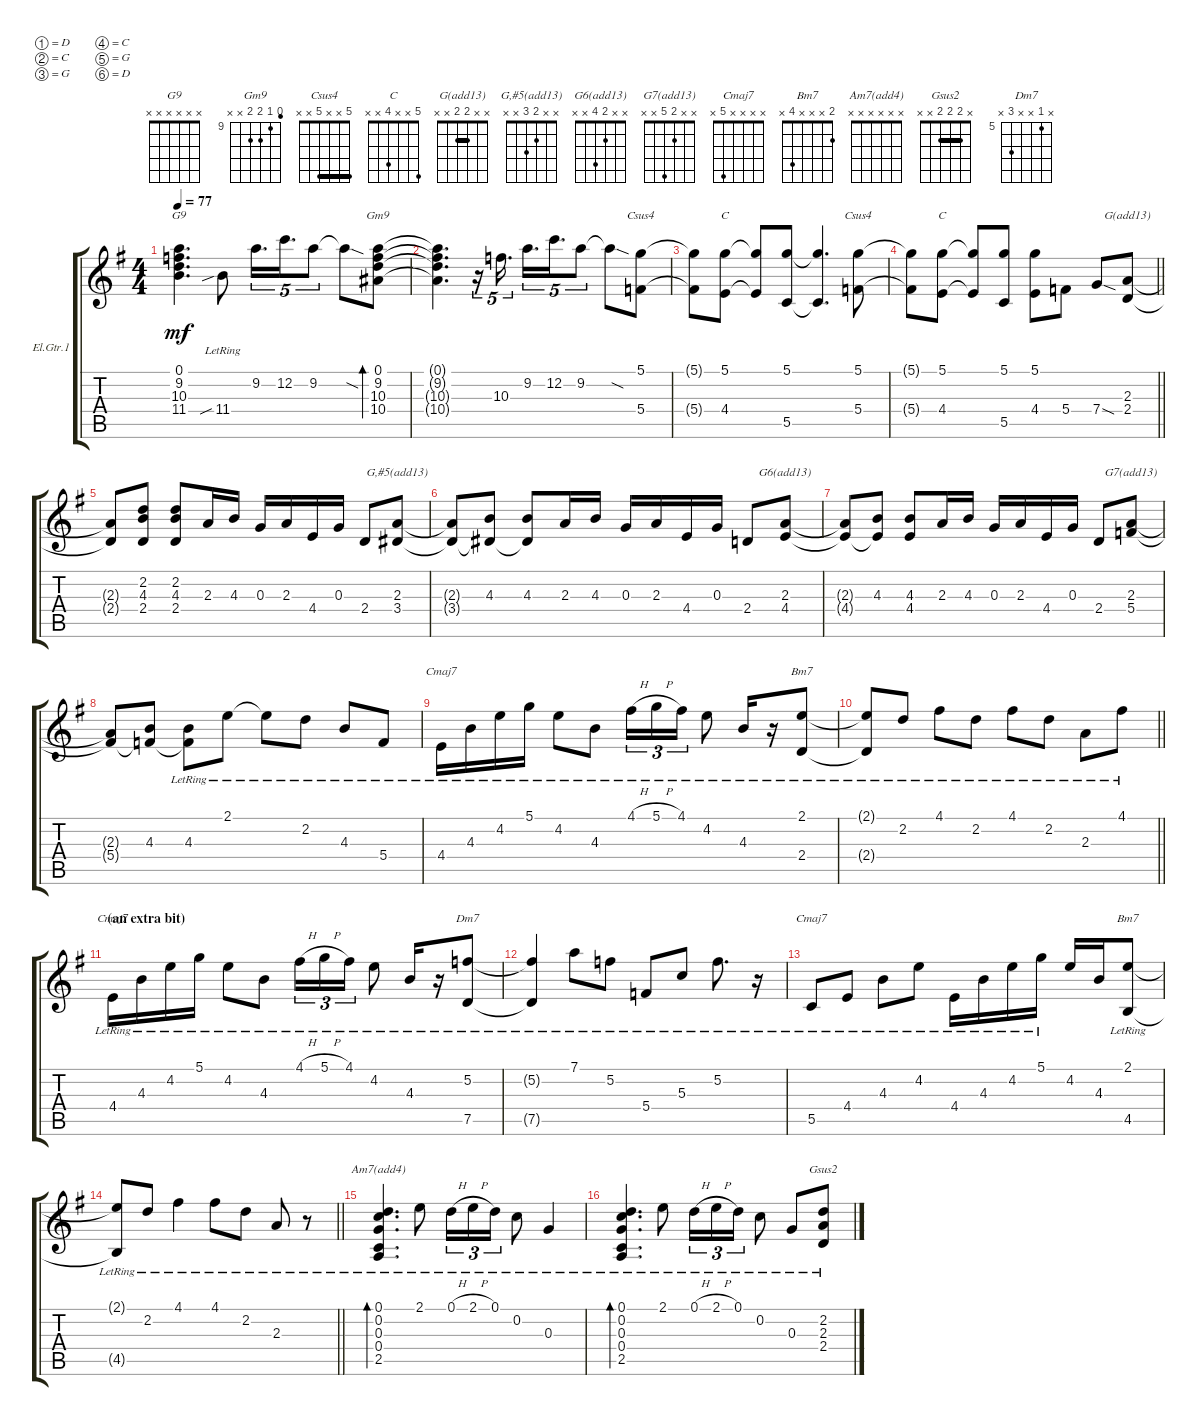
\bracketExtendMode groupsimilarinstruments
\firstSystemTrackNameOrientation horizontal
\otherSystemsTrackNameOrientation horizontal
\track ("Electric guitar, main" "El.Gtr.1") {instrument electricguitarclean}
\staff {score tabs}
\tuning (D4 C4 G3 C3 G2 D2)
\chord ("G9" x x x x x x)
\chord ("Gm9" 8 9 10 10 x x) {firstfret 9}
\chord ("Csus4" 5 x x 5 x x) {barre 5}
\chord ("C" 5 x x 4 x x)
\chord ("G(add13)" x x 2 2 x x) {barre 2}
\chord ("G,#5(add13)" x x 2 3 x x)
\chord ("G6(add13)" x x 2 4 x x)
\chord ("G7(add13)" x x 2 5 x x)
\chord ("Cmaj7" x x x 4 x x)
\chord ("Bm7" 2 x x 2 x x) {barre 2}
\chord ("Am7(add4)" x x x x x x)
\chord ("Gsus2" x 2 2 2 x x) {barre (2 2)}
\chord ("Dm7" x 5 x x 7 x) {firstfret 5}
\chord ("Cmaj7" x x x x 5 x)
\chord ("Bm7" 2 x x x 4 x)
\ts (4 4)
\tempo 77
\clef g2
\ks g
(0.1{t} 9.2{t} 10.3{t} 11.4{t}).4{d ch "G9" dy mf} 11.4{sib lr}.8 9.2.16{d tu (5 4)} 12.2.16{d tu (5 4)} 9.2.8{tu (5 4)} 9.2{sod t}.8 (0.1 9.2 10.3 10.4).8{bd 119 ch "Gm9"} |
(0.1{t} 9.2{t} 10.3{t} 10.4{t}).4{d} r.16{tu (5 4)} 10.3.16{d tu (5 4)} 9.2.16{d tu (5 4)} 12.2.16{d tu (5 4)} 9.2.8{tu (5 4)} 9.2{sod t}.8 (5.1 5.4).8{ch "Csus4"} |
(5.1{t} 5.4{t}).8 (5.1 4.4).8{ch "C"} (5.1{t} 4.4{t}).8 (5.1 5.5).8 (5.1{t} 5.5{t}).4{d} (5.1 5.4).8{ch "Csus4"} |
\barLineRight lightlight
(5.1{t} 5.4{t}).8 (5.1 4.4).8{ch "C"} (5.1{t} 4.4{t}).8 (5.1 5.5).8 (5.1 4.4).8 5.4.8 7.4{sod}.8 (2.3 2.4).8{ch "G(add13)"} |
\section ("" "")
(2.3{t} 2.4{t}).8 (2.2 4.3 2.4).8 (2.2 4.3 2.4).8 2.3.16 4.3.16 0.3.16 2.3.16 4.4.16 0.3.16 2.4.8 (2.3 3.4).8{ch "G,#5(add13)"} |
(2.3{t} 3.4{t}).8 (4.3 3.4{t}).8 (4.3 3.4{t}).8 2.3.16 4.3.16 0.3.16 2.3.16 4.4.16 0.3.16 2.4.8 (2.3 4.4).8{ch "G6(add13)"} |
(2.3{t} 4.4{t}).8 (4.3 4.4{t}).8 (4.3 4.4).8 2.3.16 4.3.16 0.3.16 2.3.16 4.4.16 0.3.16 2.4.8 (2.3 5.4).8{ch "G7(add13)"} |
(2.3{t} 5.4{t}).8 (4.3 5.4{t}).8 (4.3{lr} 5.4{t}).8 2.1{lr}.8 2.1{lr t}.8 2.2{lr}.8 4.3{lr}.8 5.4{lr}.8 |
4.4{lr}.16{ch "Cmaj7"} 4.3{lr}.16 4.2{lr}.16 5.1{lr}.16 4.2{lr}.8 4.3{lr}.8 4.1{h lr}.16{tu (3 2)} 5.1{h lr}.16{tu (3 2)} 4.1{lr}.16{tu (3 2)} 4.2{lr}.8 4.3{lr}.16 r.16 (2.1{lr} 2.4{lr}).8{ch "Bm7"} |
\barLineRight lightlight
(2.1{lr t} 2.4{lr t}).8 2.2{lr}.8 4.1{lr}.8 2.2{lr}.8 4.1{lr}.8 2.2{lr}.8 2.3{lr}.8 4.1{lr}.8 |
\section ("" "(an extra bit)")
4.4{lr}.16{ch "Cmaj7"} 4.3{lr}.16 4.2{lr}.16 5.1{lr}.16 4.2{lr}.8 4.3{lr}.8 4.1{h lr}.16{tu (3 2)} 5.1{h lr}.16{tu (3 2)} 4.1{lr}.16{tu (3 2)} 4.2{lr}.8 4.3{lr}.16 r.16 (5.2{lr} 7.5{lr}).8{ch "Dm7"} |
(5.2{lr t} 7.5{lr t}).4 7.1{lr}.8 5.2{lr}.8 5.4{lr}.8 5.3{lr}.8 5.2{lr}.8{d} r.16 |
5.5{lr}.8{ch "Cmaj7"} 4.4{lr}.8 4.3{lr}.8 4.2{lr}.8 4.4{lr}.16 4.3{lr}.16 4.2{lr}.16 5.1{lr}.16 4.2.16 4.3.16 (2.1{lr} 4.5{lr}).8{ch "Bm7"} |
\barLineRight lightlight
(2.1{lr t} 4.5{lr t}).8 2.2{lr}.8 4.1{lr}.4 4.1{lr}.8 2.2{lr}.8 2.3{lr}.8 r.8 |
(0.1{lr} 0.2{lr} 0.3{lr} 0.4{lr} 2.5{lr}).4{d bd 240 ch "Am7(add4)"} 2.1{lr}.8 0.1{h lr}.16{tu (3 2)} 2.1{h lr}.16{tu (3 2)} 0.1{lr}.16{tu (3 2)} 0.2{lr}.8 0.3{lr}.4 |
(0.1{lr} 0.2{lr} 0.3{lr} 0.4{lr} 2.5{lr}).4{d bd 240} 2.1{lr}.8 0.1{h lr}.16{tu (3 2)} 2.1{h lr}.16{tu (3 2)} 0.1{lr}.16{tu (3 2)} 0.2{lr}.8 0.3{lr}.8 (2.2{lr} 2.3{lr} 2.4{lr}).8{ch "Gsus2"}
